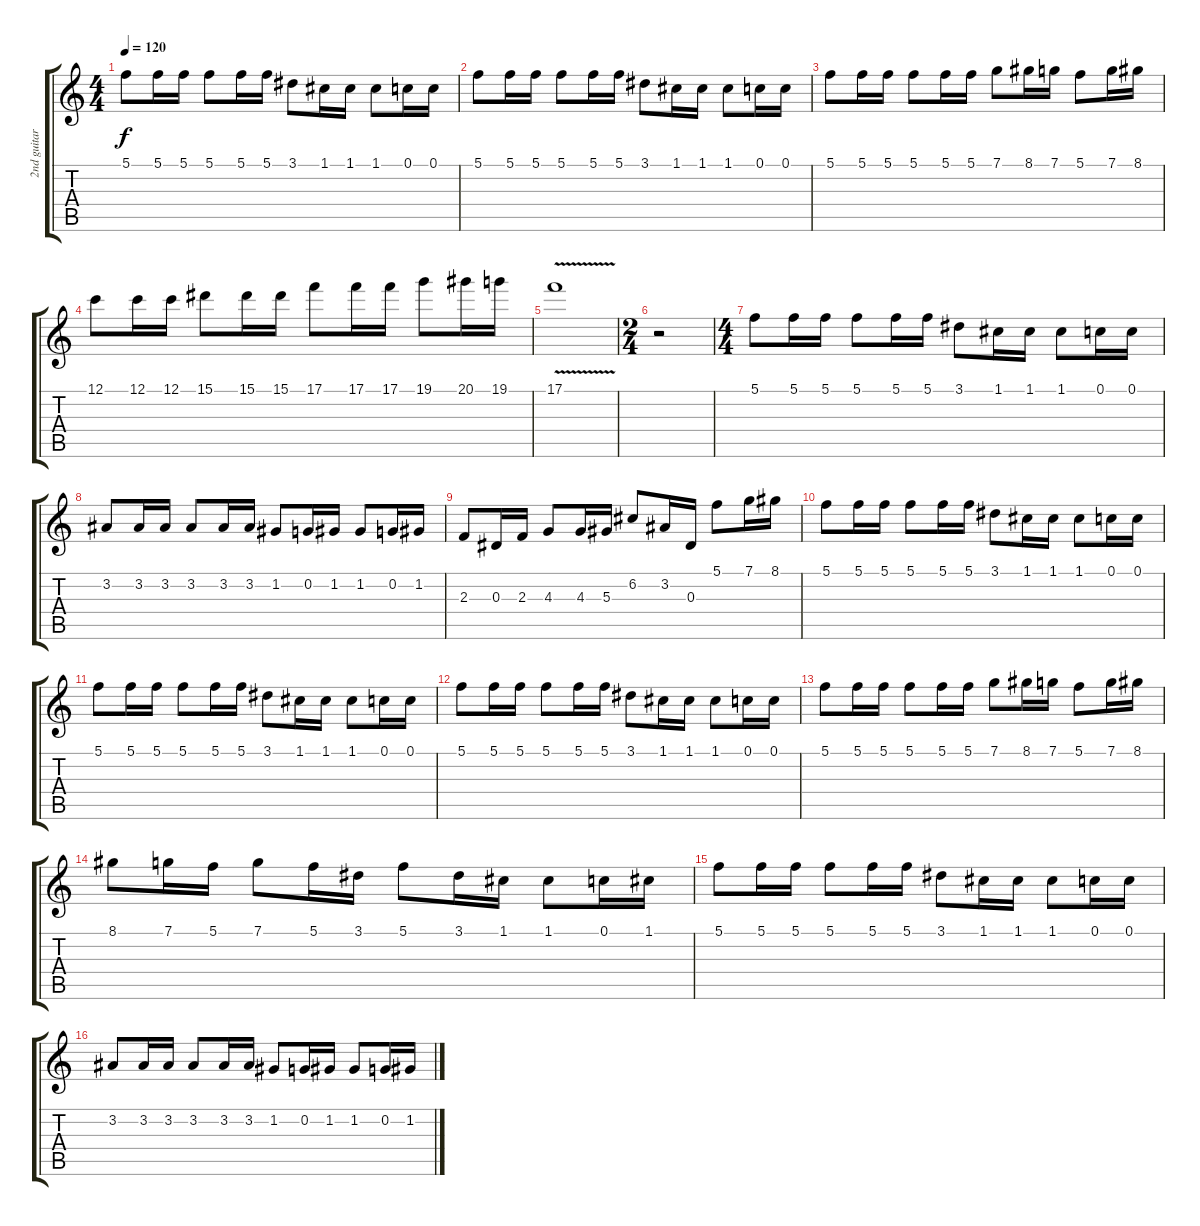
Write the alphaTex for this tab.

\track ("2nd guitar" "2nd guitar") {instrument distortionguitar}
\staff {score tabs}
\tuning (C4 G3 Eb3 Bb2 F2 C2) {hide}
\ts (4 4)
\tempo 120
\clef g2
\ks c
5.1.8{dy f} 5.1.16 5.1.16 5.1.8 5.1.16 5.1.16 3.1.8 1.1.16 1.1.16 1.1.8 0.1.16 0.1.16 |
5.1.8 5.1.16 5.1.16 5.1.8 5.1.16 5.1.16 3.1.8 1.1.16 1.1.16 1.1.8 0.1.16 0.1.16 |
5.1.8 5.1.16 5.1.16 5.1.8 5.1.16 5.1.16 7.1.8 8.1.16 7.1.16 5.1.8 7.1.16 8.1.16 |
12.1.8 12.1.16 12.1.16 15.1.8 15.1.16 15.1.16 17.1.8 17.1.16 17.1.16 19.1.8 20.1.16 19.1.16 |
17.1{v}.1 |
\ts (2 4)
r.2 |
\ts (4 4)
5.1.8 5.1.16 5.1.16 5.1.8 5.1.16 5.1.16 3.1.8 1.1.16 1.1.16 1.1.8 0.1.16 0.1.16 |
3.2.8 3.2.16 3.2.16 3.2.8 3.2.16 3.2.16 1.2.8 0.2.16 1.2.16 1.2.8 0.2.16 1.2.16 |
2.3.8 0.3.16 2.3.16 4.3.8 4.3.16 5.3.16 6.2.8 3.2.16 0.3.16 5.1.8 7.1.16 8.1.16 |
5.1.8 5.1.16 5.1.16 5.1.8 5.1.16 5.1.16 3.1.8 1.1.16 1.1.16 1.1.8 0.1.16 0.1.16 |
5.1.8 5.1.16 5.1.16 5.1.8 5.1.16 5.1.16 3.1.8 1.1.16 1.1.16 1.1.8 0.1.16 0.1.16 |
5.1.8 5.1.16 5.1.16 5.1.8 5.1.16 5.1.16 3.1.8 1.1.16 1.1.16 1.1.8 0.1.16 0.1.16 |
5.1.8 5.1.16 5.1.16 5.1.8 5.1.16 5.1.16 7.1.8 8.1.16 7.1.16 5.1.8 7.1.16 8.1.16 |
8.1.8 7.1.16 5.1.16 7.1.8 5.1.16 3.1.16 5.1.8 3.1.16 1.1.16 1.1.8 0.1.16 1.1.16 |
5.1.8 5.1.16 5.1.16 5.1.8 5.1.16 5.1.16 3.1.8 1.1.16 1.1.16 1.1.8 0.1.16 0.1.16 |
3.2.8 3.2.16 3.2.16 3.2.8 3.2.16 3.2.16 1.2.8 0.2.16 1.2.16 1.2.8 0.2.16 1.2.16
